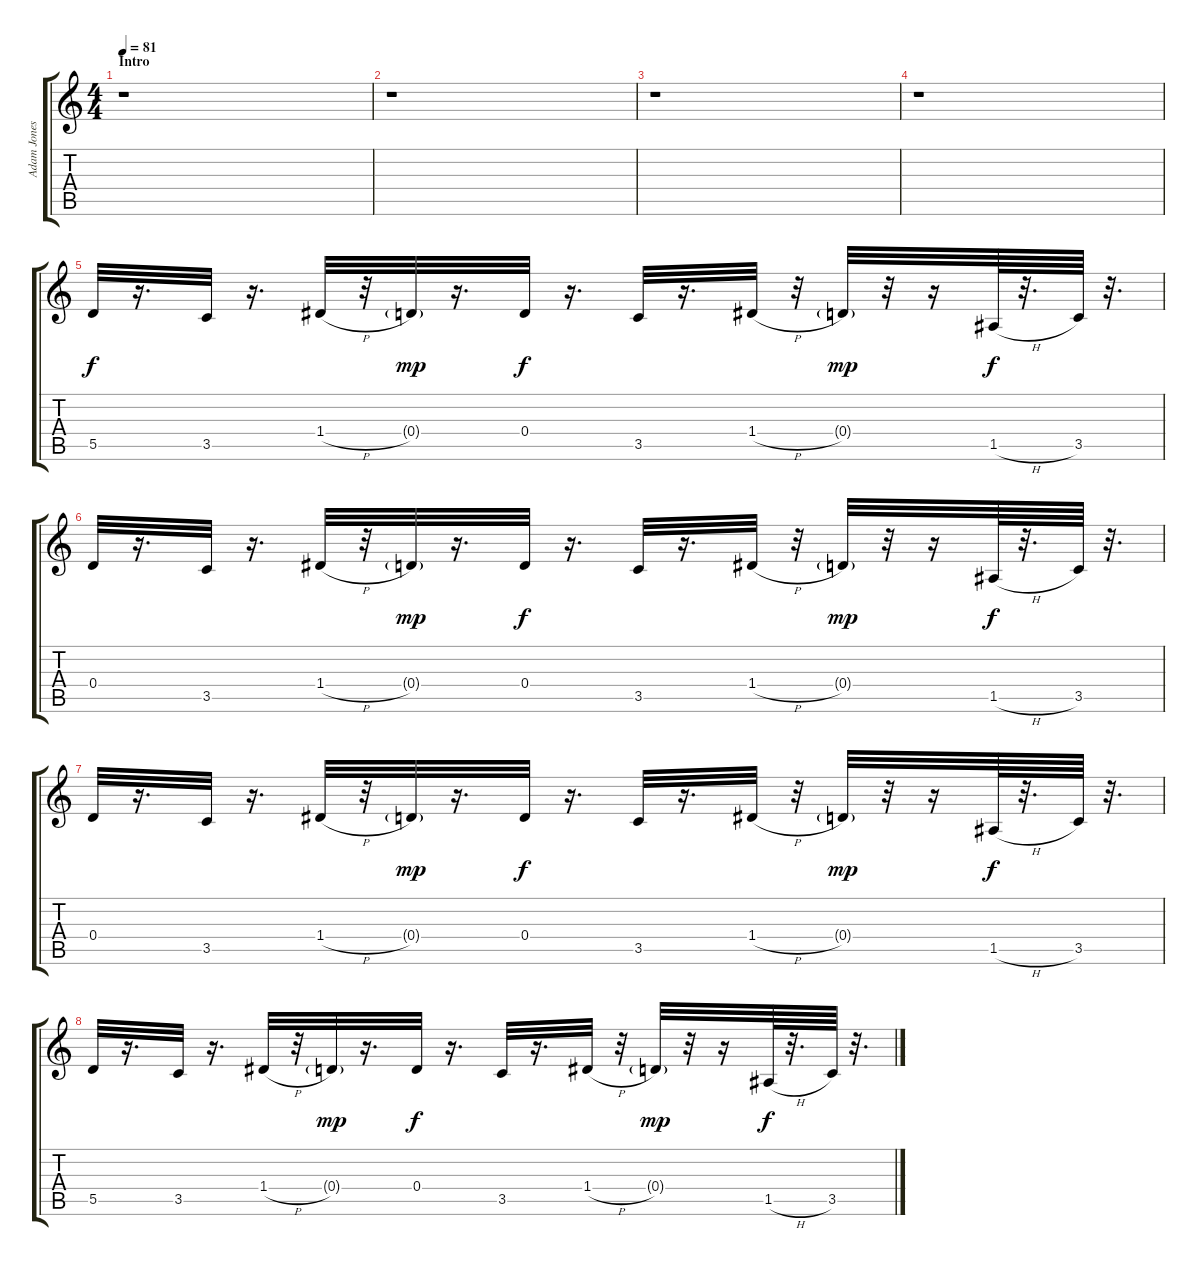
\track ("Adam Jones" "Adam Jones") {instrument electricguitarmuted}
\staff {score tabs}
\tuning (E4 B3 G3 D3 A2 D2) {hide}
\ts (4 4)
\section ("" "Intro")
\tempo 81
\clef g2
\ks c
r.1{dy f instrument electricguitarmuted} |
r.1 |
r.1 |
r.1 |
5.5.32 r.16{d} 3.5.32 r.16{d} 1.4{h}.32 r.32 0.4{g}.32{dy mp} r.16{d} 0.4.32{dy f} r.16{d} 3.5.32 r.16{d} 1.4{h}.32 r.32 0.4{g}.32{dy mp} r.32 r.16 1.5{h}.64{dy f} r.32{d} 3.5.64 r.32{d} |
0.4.32 r.16{d} 3.5.32 r.16{d} 1.4{h}.32 r.32 0.4{g}.32{dy mp} r.16{d} 0.4.32{dy f} r.16{d} 3.5.32 r.16{d} 1.4{h}.32 r.32 0.4{g}.32{dy mp} r.32 r.16 1.5{h}.64{dy f} r.32{d} 3.5.64 r.32{d} |
0.4.32 r.16{d} 3.5.32 r.16{d} 1.4{h}.32 r.32 0.4{g}.32{dy mp} r.16{d} 0.4.32{dy f} r.16{d} 3.5.32 r.16{d} 1.4{h}.32 r.32 0.4{g}.32{dy mp} r.32 r.16 1.5{h}.64{dy f} r.32{d} 3.5.64 r.32{d} |
5.5.32 r.16{d} 3.5.32 r.16{d} 1.4{h}.32 r.32 0.4{g}.32{dy mp} r.16{d} 0.4.32{dy f} r.16{d} 3.5.32 r.16{d} 1.4{h}.32 r.32 0.4{g}.32{dy mp} r.32 r.16 1.5{h}.64{dy f} r.32{d} 3.5.64 r.32{d}
